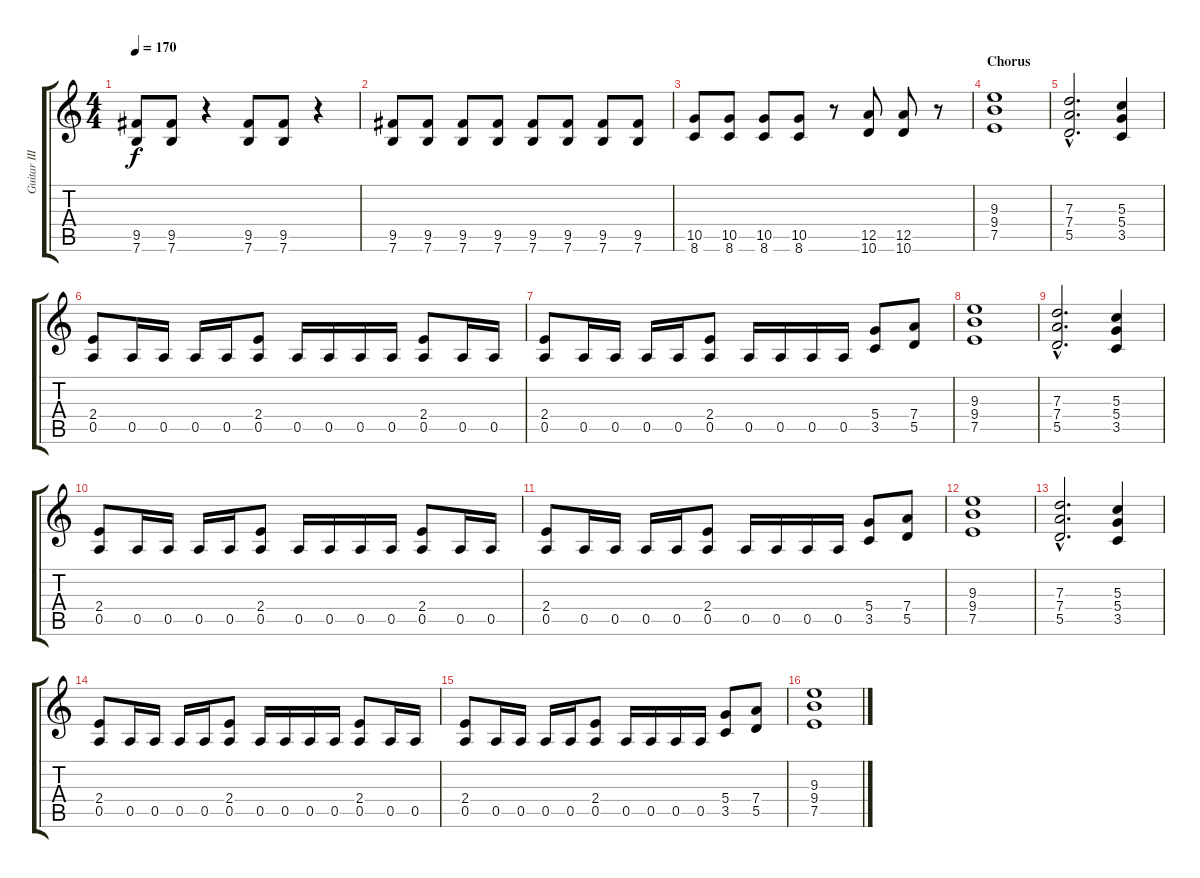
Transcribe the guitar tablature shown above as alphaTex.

\track ("Guitar III" "Guitar III") {instrument distortionguitar}
\staff {score tabs}
\tuning (E4 B3 G3 D3 A2 E2) {hide}
\ts (4 4)
\tempo 170
\clef g2
\ks c
(9.5 7.6).8{dy f} (9.5 7.6).8 r.4 (9.5 7.6).8 (9.5 7.6).8 r.4 |
(9.5 7.6).8 (9.5 7.6).8 (9.5 7.6).8 (9.5 7.6).8 (9.5 7.6).8 (9.5 7.6).8 (9.5 7.6).8 (9.5 7.6).8 |
(10.5 8.6).8 (10.5 8.6).8 (10.5 8.6).8 (10.5 8.6).8 r.8 (12.5 10.6).8 (12.5 10.6).8 r.8 |
\section ("" "Chorus")
(9.3 9.4 7.5).1 |
(7.3{hac} 7.4{hac} 5.5{hac}).2{d} (5.3 5.4 3.5).4 |
(2.4 0.5).8 0.5.16 0.5.16 0.5.16 0.5.16 (2.4 0.5).8 0.5.16 0.5.16 0.5.16 0.5.16 (2.4 0.5).8 0.5.16 0.5.16 |
(2.4 0.5).8 0.5.16 0.5.16 0.5.16 0.5.16 (2.4 0.5).8 0.5.16 0.5.16 0.5.16 0.5.16 (5.4 3.5).8 (7.4 5.5).8 |
(9.3 9.4 7.5).1 |
(7.3{hac} 7.4{hac} 5.5{hac}).2{d} (5.3 5.4 3.5).4 |
(2.4 0.5).8 0.5.16 0.5.16 0.5.16 0.5.16 (2.4 0.5).8 0.5.16 0.5.16 0.5.16 0.5.16 (2.4 0.5).8 0.5.16 0.5.16 |
(2.4 0.5).8 0.5.16 0.5.16 0.5.16 0.5.16 (2.4 0.5).8 0.5.16 0.5.16 0.5.16 0.5.16 (5.4 3.5).8 (7.4 5.5).8 |
(9.3 9.4 7.5).1 |
(7.3{hac} 7.4{hac} 5.5{hac}).2{d} (5.3 5.4 3.5).4 |
(2.4 0.5).8 0.5.16 0.5.16 0.5.16 0.5.16 (2.4 0.5).8 0.5.16 0.5.16 0.5.16 0.5.16 (2.4 0.5).8 0.5.16 0.5.16 |
(2.4 0.5).8 0.5.16 0.5.16 0.5.16 0.5.16 (2.4 0.5).8 0.5.16 0.5.16 0.5.16 0.5.16 (5.4 3.5).8 (7.4 5.5).8 |
(9.3 9.4 7.5).1
